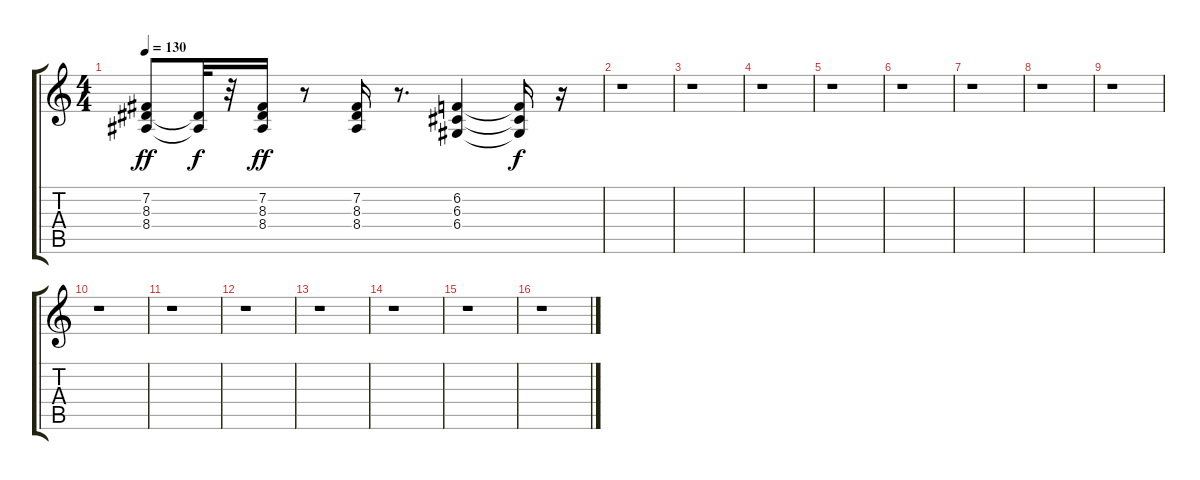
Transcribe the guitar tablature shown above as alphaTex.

\track "" {instrument honkytonkpiano}
\staff {score tabs}
\tuning (E4 B3 G3 D3 A2 E2) {hide}
\ts (4 4)
\tempo 130
\clef g2
\ks c
(7.2 8.3 8.4).8{dy ff} (8.3{t} 8.4{t}).32{dy f} r.32 (7.2 8.3 8.4).16{dy ff} r.8 (7.2 8.3 8.4).16 r.8{d} (6.2 6.3 6.4).4 (6.2{t} 6.3{t} 6.4{t}).16{dy f} r.16 |
r.1 |
r.1 |
r.1 |
r.1 |
r.1 |
r.1 |
r.1 |
r.1 |
r.1 |
r.1 |
r.1 |
r.1 |
r.1 |
r.1 |
r.1
